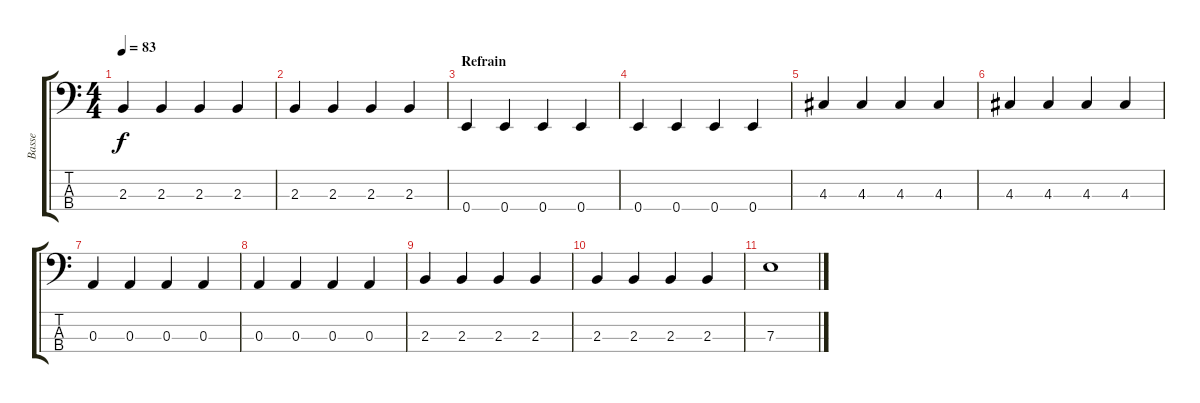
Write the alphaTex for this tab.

\track ("Basse" "Basse") {instrument electricbassfinger}
\staff {score tabs}
\tuning (G2 D2 A1 E1) {hide}
\ts (4 4)
\tempo 83
\clef f4
\ks c
2.3.4{dy f} 2.3.4 2.3.4 2.3.4 |
2.3.4 2.3.4 2.3.4 2.3.4 |
\section ("" "Refrain")
0.4.4 0.4.4 0.4.4 0.4.4 |
0.4.4 0.4.4 0.4.4 0.4.4 |
4.3.4 4.3.4 4.3.4 4.3.4 |
4.3.4 4.3.4 4.3.4 4.3.4 |
0.3.4 0.3.4 0.3.4 0.3.4 |
0.3.4 0.3.4 0.3.4 0.3.4 |
2.3.4 2.3.4 2.3.4 2.3.4 |
2.3.4 2.3.4 2.3.4 2.3.4 |
7.3.1
